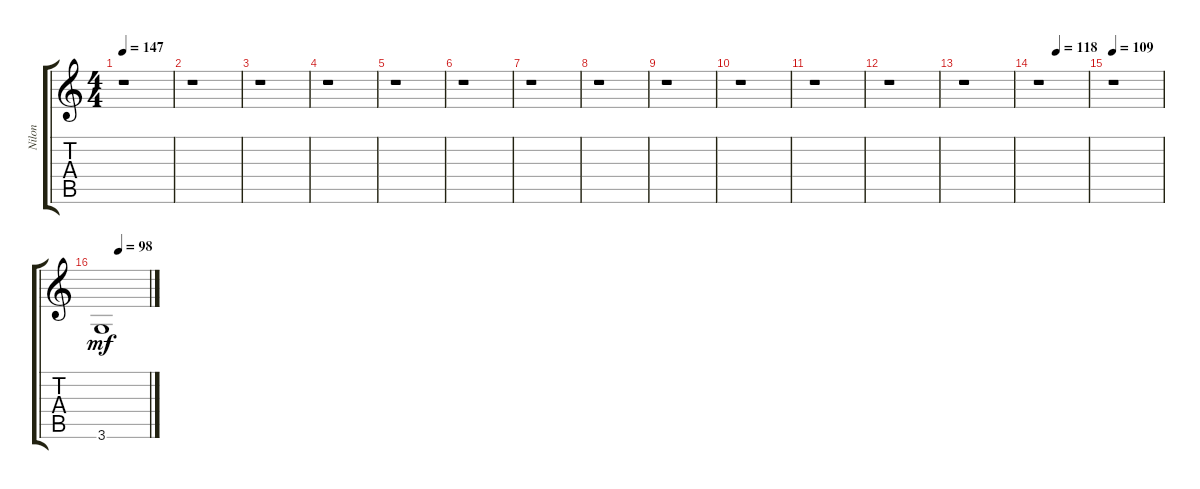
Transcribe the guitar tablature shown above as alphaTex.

\track ("Nilon" "Nilon") {instrument acousticguitarnylon}
\staff {score tabs}
\tuning (E4 B3 G3 D3 A2 E2) {hide}
\ts (4 4)
\tempo 147
\clef g2
\ks c
r.1{dy mf} |
r.1 |
r.1 |
r.1 |
r.1 |
r.1 |
r.1 |
r.1 |
r.1 |
r.1 |
r.1 |
r.1 |
r.1 |
\tempo (118 0.375)
r.1 |
\tempo 109
r.1 |
\tempo (98 0.375)
3.6.1{balance 12}
